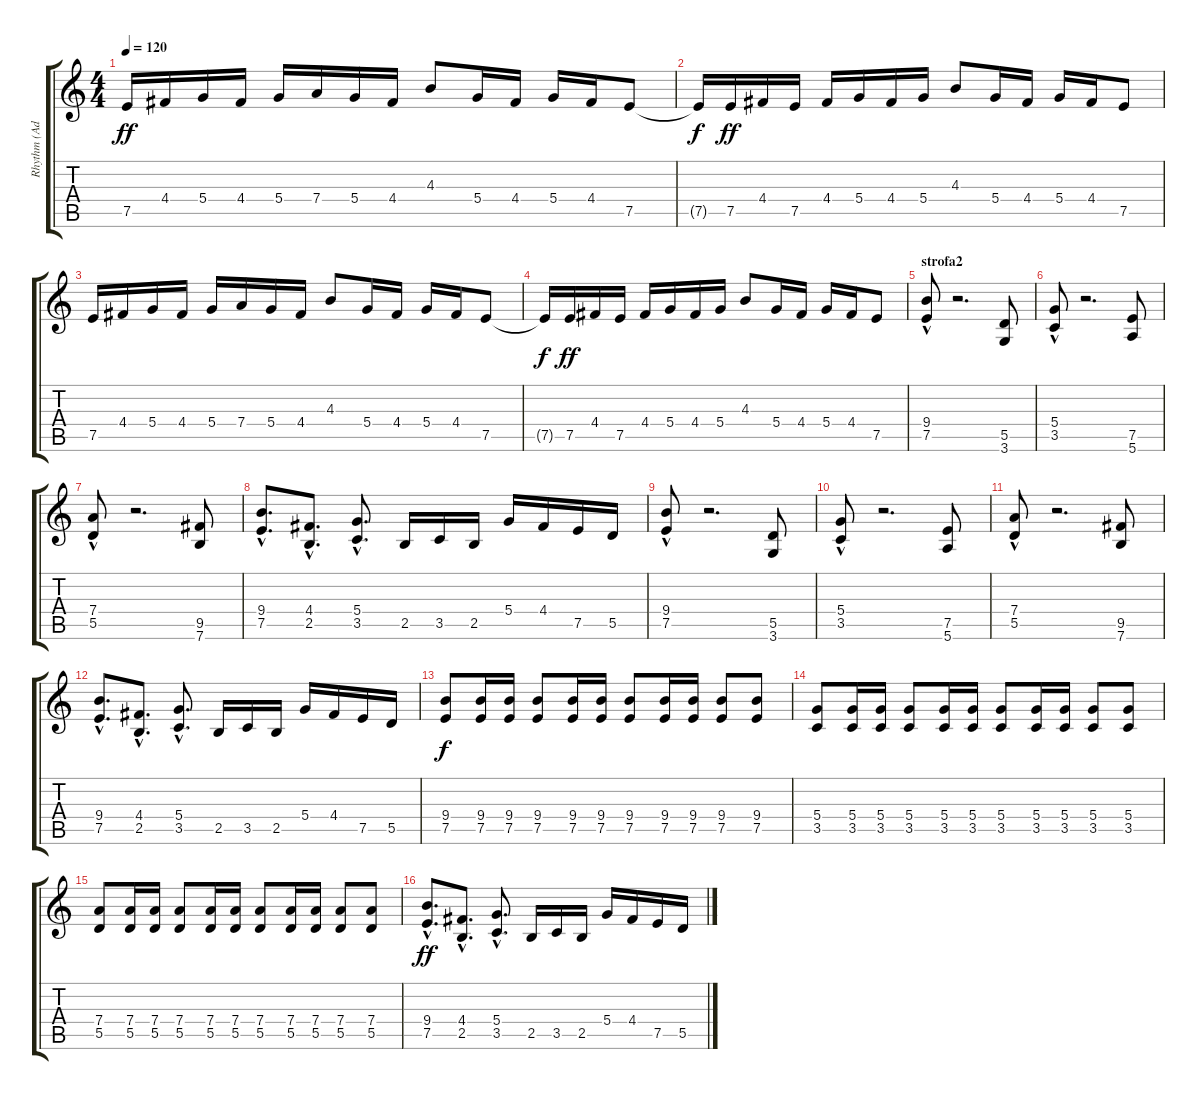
\track ("Rhythm (Adrian)" "Rhythm (Ad") {instrument distortionguitar}
\staff {score tabs}
\tuning (E4 B3 G3 D3 A2 E2) {hide}
\ts (4 4)
\tempo 120
\clef g2
\ks c
7.5.16{dy ff} 4.4.16 5.4.16 4.4.16 5.4.16 7.4.16 5.4.16 4.4.16 4.3.8 5.4.16 4.4.16 5.4.16 4.4.16 7.5.8 |
7.5{t}.16{dy f} 7.5.16{dy ff} 4.4.16 7.5.16 4.4.16 5.4.16 4.4.16 5.4.16 4.3.8 5.4.16 4.4.16 5.4.16 4.4.16 7.5.8 |
7.5.16 4.4.16 5.4.16 4.4.16 5.4.16 7.4.16 5.4.16 4.4.16 4.3.8 5.4.16 4.4.16 5.4.16 4.4.16 7.5.8 |
7.5{t}.16{dy f} 7.5.16{dy ff} 4.4.16 7.5.16 4.4.16 5.4.16 4.4.16 5.4.16 4.3.8 5.4.16 4.4.16 5.4.16 4.4.16 7.5.8 |
\section ("" "strofa2")
(9.4{hac} 7.5).8 r.2{d} (5.5 3.6).8 |
(5.4{hac} 3.5).8 r.2{d} (7.5 5.6).8 |
(7.4{hac} 5.5).8 r.2{d} (9.5 7.6).8 |
(9.4{hac} 7.5{hac}).8{d} (4.4{hac} 2.5{hac}).8{d} (5.4{hac} 3.5{hac}).8{d} 2.5.16 3.5.16 2.5.16 5.4.16 4.4.16 7.5.16 5.5.16 |
(9.4{hac} 7.5).8 r.2{d} (5.5 3.6).8 |
(5.4{hac} 3.5).8 r.2{d} (7.5 5.6).8 |
(7.4{hac} 5.5).8 r.2{d} (9.5 7.6).8 |
(9.4{hac} 7.5{hac}).8{d} (4.4{hac} 2.5{hac}).8{d} (5.4{hac} 3.5{hac}).8{d} 2.5.16 3.5.16 2.5.16 5.4.16 4.4.16 7.5.16 5.5.16 |
(9.4 7.5).8{dy f} (9.4 7.5).16 (9.4 7.5).16 (9.4 7.5).8 (9.4 7.5).16 (9.4 7.5).16 (9.4 7.5).8 (9.4 7.5).16 (9.4 7.5).16 (9.4 7.5).8 (9.4 7.5).8 |
(5.4 3.5).8 (5.4 3.5).16 (5.4 3.5).16 (5.4 3.5).8 (5.4 3.5).16 (5.4 3.5).16 (5.4 3.5).8 (5.4 3.5).16 (5.4 3.5).16 (5.4 3.5).8 (5.4 3.5).8 |
(7.4 5.5).8 (7.4 5.5).16 (7.4 5.5).16 (7.4 5.5).8 (7.4 5.5).16 (7.4 5.5).16 (7.4 5.5).8 (7.4 5.5).16 (7.4 5.5).16 (7.4 5.5).8 (7.4 5.5).8 |
(9.4{hac} 7.5{hac}).8{d dy ff} (4.4{hac} 2.5{hac}).8{d} (5.4{hac} 3.5{hac}).8{d} 2.5.16 3.5.16 2.5.16 5.4.16 4.4.16 7.5.16 5.5.16
